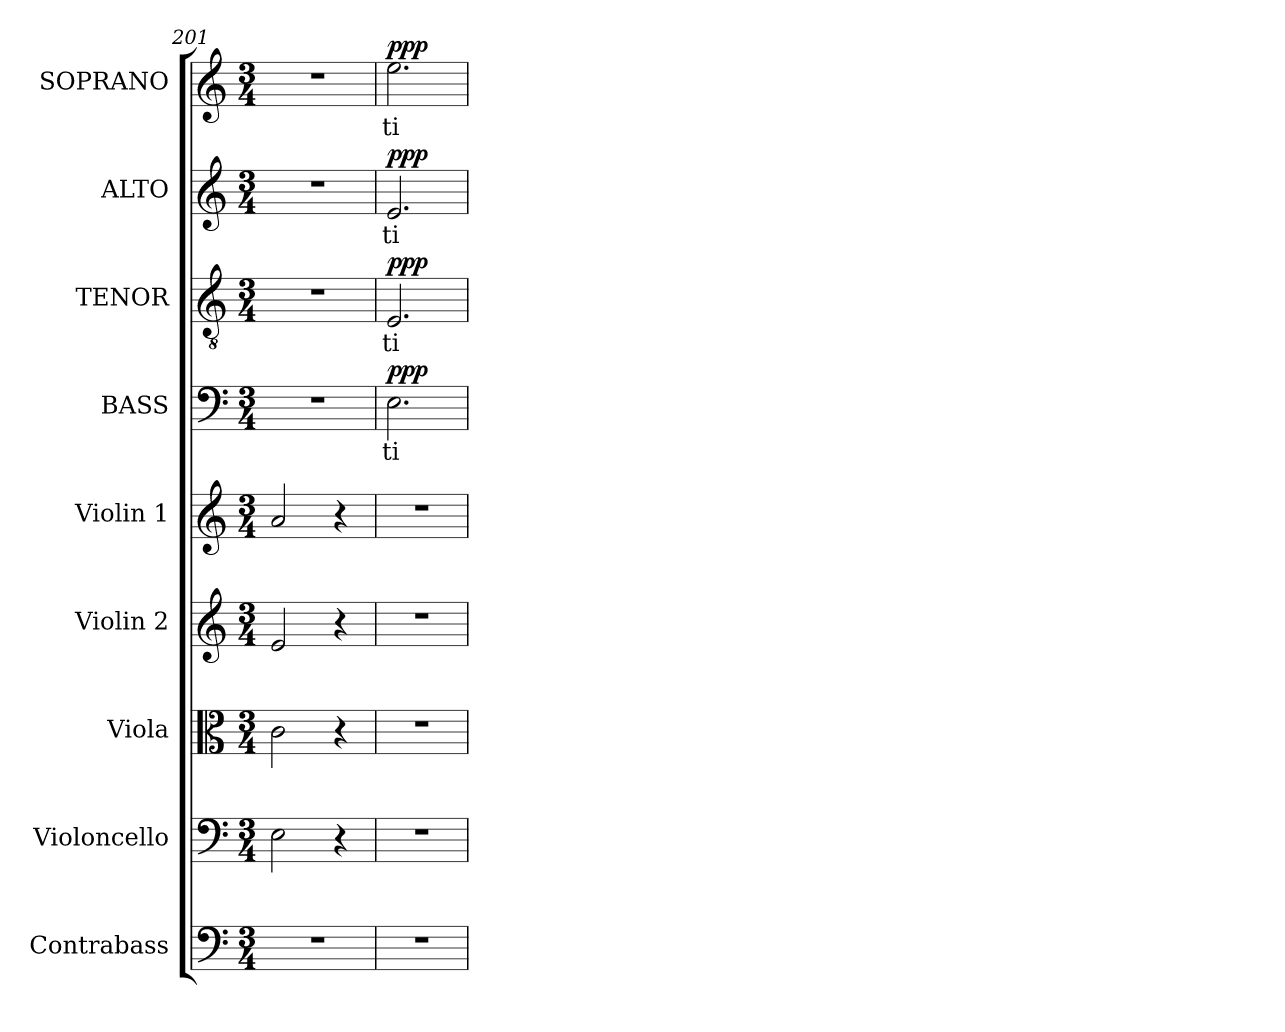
**kern	**kern	**kern	**kern	**kern	**kern	**text	**dynam	**kern	**text	**dynam	**kern	**text	**dynam	**kern	**text	**dynam
*part9	*part8	*part7	*part6	*part5	*part4	*part4	*part4	*part3	*part3	*part3	*part2	*part2	*part2	*part1	*part1	*part1
*staff9	*staff8	*staff7	*staff6	*staff5	*staff4	*staff4	*staff4	*staff3	*staff3	*staff3	*staff2	*staff2	*staff2	*staff1	*staff1	*staff1
*I"Contrabass	*I"Violoncello	*I"Viola	*I"Violin 2	*I"Violin 1	*I"BASS	*	*	*I"TENOR	*	*	*I"ALTO	*	*	*I"SOPRANO	*	*
*I'Cb.	*I'Vc.	*I'Vla.	*I'Vln. 2	*I'Vln. 1	*I'B.	*	*	*I'T.	*	*	*I'A.	*	*	*I'S.	*	*
!!LO:LB:g=z
*clefF4	*clefF4	*clefC3	*clefG2	*clefG2	*clefF4	*	*	*clefGv2	*	*	*clefG2	*	*	*clefG2	*	*
*ITrd7c12	*	*	*	*	*	*	*	*ITrd7c12	*	*	*	*	*	*	*	*
*k[]	*k[]	*k[]	*k[]	*k[]	*k[]	*	*	*k[]	*	*	*k[]	*	*	*k[]	*	*
*C:	*C:	*C:	*C:	*C:	*C:	*	*	*C:	*	*	*C:	*	*	*C:	*	*
*M3/4	*M3/4	*M3/4	*M3/4	*M3/4	*M3/4	*	*	*M3/4	*	*	*M3/4	*	*	*M3/4	*	*
=201	=201	=201	=201	=201	=201	=201	=201	=201	=201	=201	=201	=201	=201	=201	=201	=201
!LO:N:vis=1	!	!	!	!	!LO:N:vis=1	!	!	!LO:N:vis=1	!	!	!LO:N:vis=1	!	!	!LO:N:vis=1	!	!
2.r	2Ei\	2ci\	2ei/	2ai/	2.r	.	.	2.r	.	.	2.r	.	.	2.r	.	.
.	4r	4r	4r	4r	.	.	.	.	.	.	.	.	.	.	.	.
=202	=202	=202	=202	=202	=202	=202	=202	=202	=202	=202	=202	=202	=202	=202	=202	=202
!LO:N:vis=1	!LO:N:vis=1	!LO:N:vis=1	!LO:N:vis=1	!LO:N:vis=1	!	!	!	!	!	!	!	!	!	!	!	!
!	!	!	!	!	!	!LO:LY:b:color=#000000	!	!	!	!	!	!	!	!	!	!
!	!	!	!	!	!	!	!	!	!LO:LY:b:color=#000000	!	!	!	!	!	!	!
!	!	!	!	!	!	!	!	!	!	!	!	!LO:LY:b:color=#000000	!	!	!	!
!	!	!	!	!	!	!	!	!	!	!	!	!	!	!	!LO:LY:b:color=#000000	!
2.r	2.r	2.r	2.r	2.r	2.Ei\	ti-	ppp	2.EEi/	ti-	ppp	2.ei/	ti-	ppp	2.eei\	ti-	ppp
=	=	=	=	=	=	=	=	=	=	=	=	=	=	=	=	=
*-	*-	*-	*-	*-	*-	*-	*-	*-	*-	*-	*-	*-	*-	*-	*-	*-
